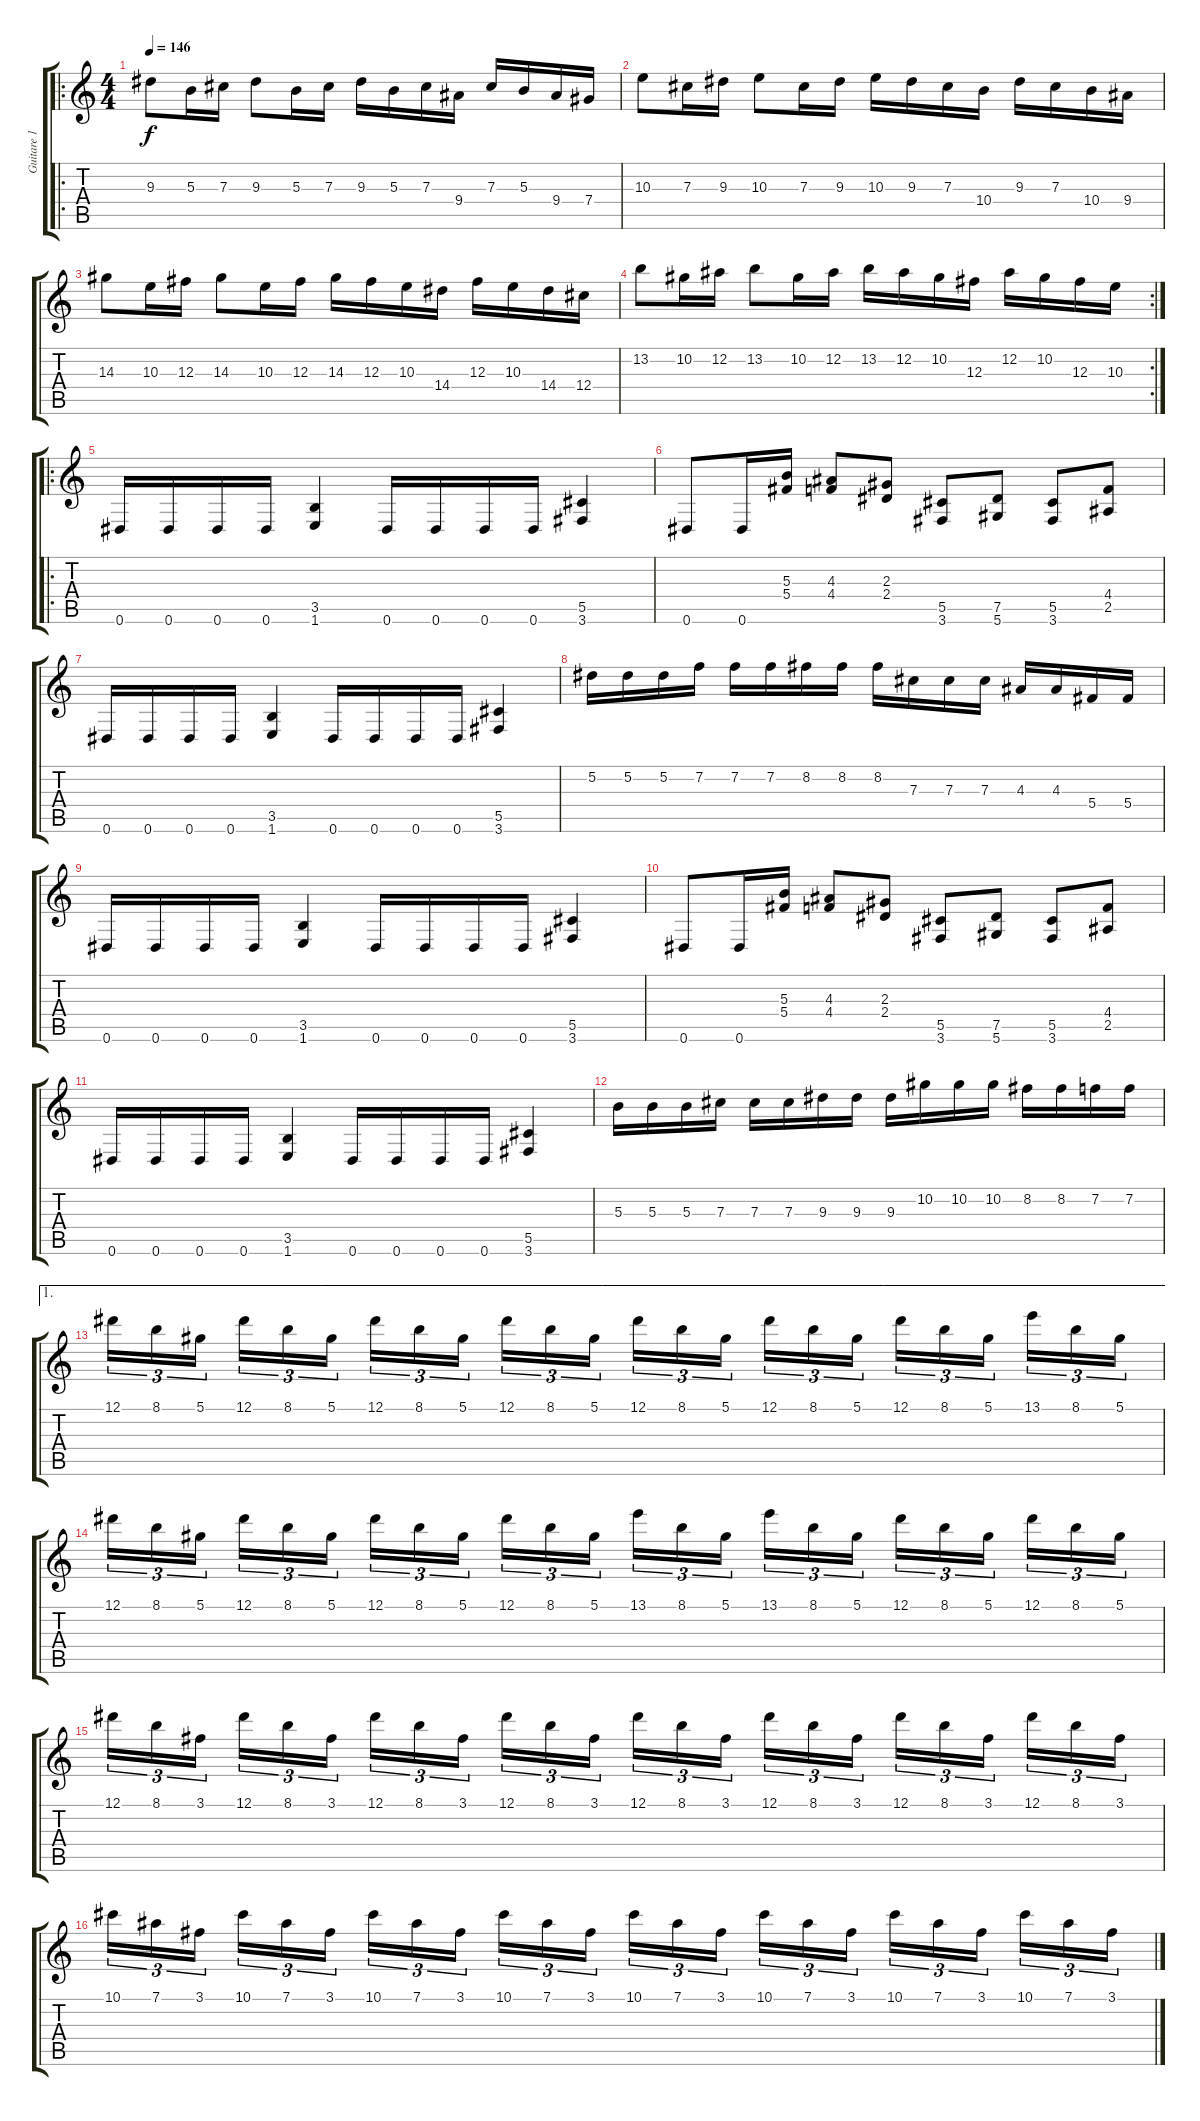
\track ("Guitare 1" "Guitare 1") {instrument distortionguitar}
\staff {score tabs}
\tuning (Eb4 Bb3 Gb3 Db3 Ab2 Eb2) {hide}
\ro
\ts (4 4)
\tempo 146
\clef g2
\ks c
9.3.8{dy f instrument distortionguitar} 5.3.16 7.3.16 9.3.8 5.3.16 7.3.16 9.3.16 5.3.16 7.3.16 9.4.16 7.3.16 5.3.16 9.4.16 7.4.16 |
10.3.8 7.3.16 9.3.16 10.3.8 7.3.16 9.3.16 10.3.16 9.3.16 7.3.16 10.4.16 9.3.16 7.3.16 10.4.16 9.4.16 |
14.3.8 10.3.16 12.3.16 14.3.8 10.3.16 12.3.16 14.3.16 12.3.16 10.3.16 14.4.16 12.3.16 10.3.16 14.4.16 12.4.16 |
\rc 2
13.2.8 10.2.16 12.2.16 13.2.8 10.2.16 12.2.16 13.2.16 12.2.16 10.2.16 12.3.16 12.2.16 10.2.16 12.3.16 10.3.16 |
\ro
0.6.16 0.6.16 0.6.16 0.6.16 (3.5 1.6).4 0.6.16 0.6.16 0.6.16 0.6.16 (5.5 3.6).4 |
0.6.8 0.6.16 (5.3 5.4).16 (4.3 4.4).8 (2.3 2.4).8 (5.5 3.6).8 (7.5 5.6).8 (5.5 3.6).8 (4.4 2.5).8 |
0.6.16 0.6.16 0.6.16 0.6.16 (3.5 1.6).4 0.6.16 0.6.16 0.6.16 0.6.16 (5.5 3.6).4 |
5.2.16 5.2.16 5.2.16 7.2.16 7.2.16 7.2.16 8.2.16 8.2.16 8.2.16 7.3.16 7.3.16 7.3.16 4.3.16 4.3.16 5.4.16 5.4.16 |
0.6.16 0.6.16 0.6.16 0.6.16 (3.5 1.6).4 0.6.16 0.6.16 0.6.16 0.6.16 (5.5 3.6).4 |
0.6.8 0.6.16 (5.3 5.4).16 (4.3 4.4).8 (2.3 2.4).8 (5.5 3.6).8 (7.5 5.6).8 (5.5 3.6).8 (4.4 2.5).8 |
0.6.16 0.6.16 0.6.16 0.6.16 (3.5 1.6).4 0.6.16 0.6.16 0.6.16 0.6.16 (5.5 3.6).4 |
5.3.16 5.3.16 5.3.16 7.3.16 7.3.16 7.3.16 9.3.16 9.3.16 9.3.16 10.2.16 10.2.16 10.2.16 8.2.16 8.2.16 7.2.16 7.2.16 |
\ae 1
12.1.16{tu (3 2)} 8.1.16{tu (3 2)} 5.1.16{tu (3 2)} 12.1.16{tu (3 2)} 8.1.16{tu (3 2)} 5.1.16{tu (3 2)} 12.1.16{tu (3 2)} 8.1.16{tu (3 2)} 5.1.16{tu (3 2)} 12.1.16{tu (3 2)} 8.1.16{tu (3 2)} 5.1.16{tu (3 2)} 12.1.16{tu (3 2)} 8.1.16{tu (3 2)} 5.1.16{tu (3 2)} 12.1.16{tu (3 2)} 8.1.16{tu (3 2)} 5.1.16{tu (3 2)} 12.1.16{tu (3 2)} 8.1.16{tu (3 2)} 5.1.16{tu (3 2)} 13.1.16{tu (3 2)} 8.1.16{tu (3 2)} 5.1.16{tu (3 2)} |
12.1.16{tu (3 2)} 8.1.16{tu (3 2)} 5.1.16{tu (3 2)} 12.1.16{tu (3 2)} 8.1.16{tu (3 2)} 5.1.16{tu (3 2)} 12.1.16{tu (3 2)} 8.1.16{tu (3 2)} 5.1.16{tu (3 2)} 12.1.16{tu (3 2)} 8.1.16{tu (3 2)} 5.1.16{tu (3 2)} 13.1.16{tu (3 2)} 8.1.16{tu (3 2)} 5.1.16{tu (3 2)} 13.1.16{tu (3 2)} 8.1.16{tu (3 2)} 5.1.16{tu (3 2)} 12.1.16{tu (3 2)} 8.1.16{tu (3 2)} 5.1.16{tu (3 2)} 12.1.16{tu (3 2)} 8.1.16{tu (3 2)} 5.1.16{tu (3 2)} |
12.1.16{tu (3 2)} 8.1.16{tu (3 2)} 3.1.16{tu (3 2)} 12.1.16{tu (3 2)} 8.1.16{tu (3 2)} 3.1.16{tu (3 2)} 12.1.16{tu (3 2)} 8.1.16{tu (3 2)} 3.1.16{tu (3 2)} 12.1.16{tu (3 2)} 8.1.16{tu (3 2)} 3.1.16{tu (3 2)} 12.1.16{tu (3 2)} 8.1.16{tu (3 2)} 3.1.16{tu (3 2)} 12.1.16{tu (3 2)} 8.1.16{tu (3 2)} 3.1.16{tu (3 2)} 12.1.16{tu (3 2)} 8.1.16{tu (3 2)} 3.1.16{tu (3 2)} 12.1.16{tu (3 2)} 8.1.16{tu (3 2)} 3.1.16{tu (3 2)} |
10.1.16{tu (3 2)} 7.1.16{tu (3 2)} 3.1.16{tu (3 2)} 10.1.16{tu (3 2)} 7.1.16{tu (3 2)} 3.1.16{tu (3 2)} 10.1.16{tu (3 2)} 7.1.16{tu (3 2)} 3.1.16{tu (3 2)} 10.1.16{tu (3 2)} 7.1.16{tu (3 2)} 3.1.16{tu (3 2)} 10.1.16{tu (3 2)} 7.1.16{tu (3 2)} 3.1.16{tu (3 2)} 10.1.16{tu (3 2)} 7.1.16{tu (3 2)} 3.1.16{tu (3 2)} 10.1.16{tu (3 2)} 7.1.16{tu (3 2)} 3.1.16{tu (3 2)} 10.1.16{tu (3 2)} 7.1.16{tu (3 2)} 3.1.16{tu (3 2)}
